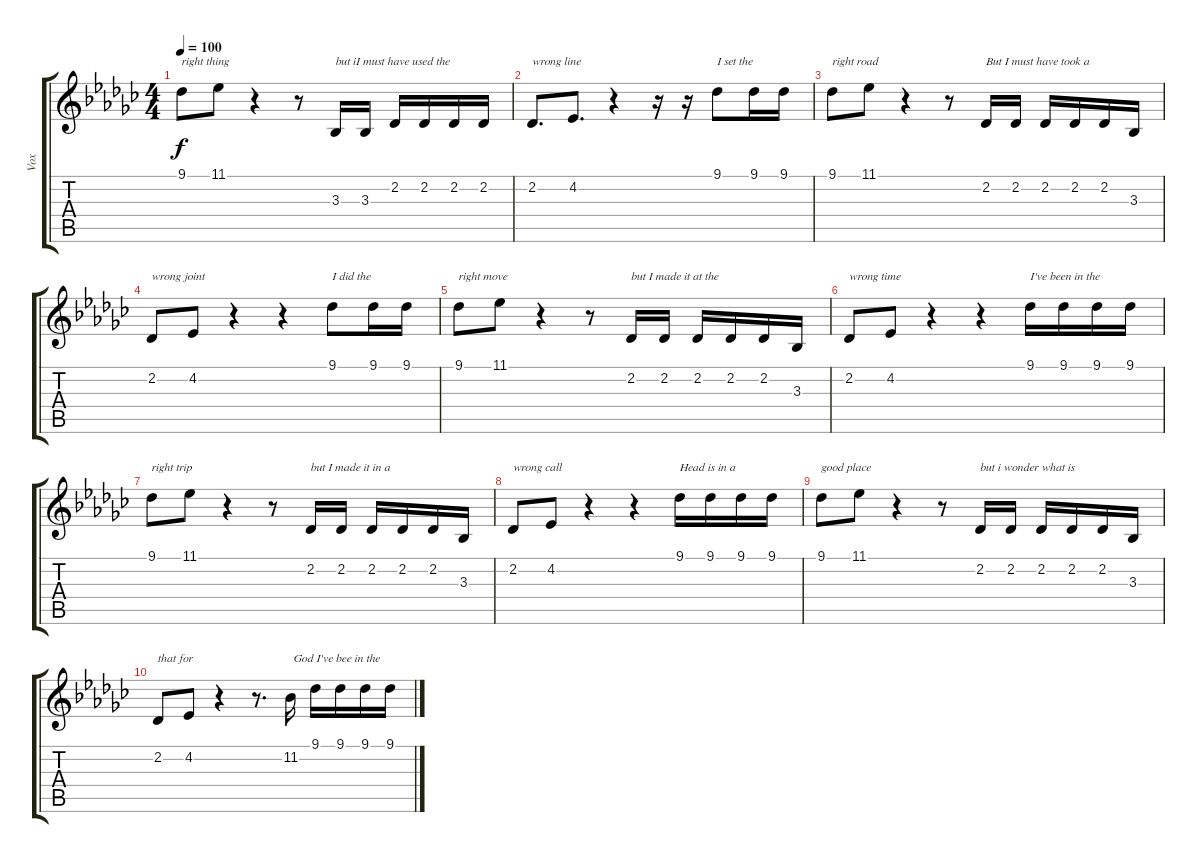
\track ("Vox" "Vox") {instrument lead1square}
\staff {score tabs}
\tuning (E4 B3 G3 D3 A2 E2) {hide}
\ts (4 4)
\tempo 100
\clef g2
\ks ebminor
9.1.8{txt "right thing" dy f} 11.1.8 r.4 r.8 3.3.16{txt "but iI must have used the"} 3.3.16 2.2.16 2.2.16 2.2.16 2.2.16 |
2.2.8{d txt "wrong line"} 4.2.8{d} r.4 r.16 r.16 9.1.8{txt "I set the"} 9.1.16 9.1.16 |
9.1.8{txt "right road"} 11.1.8 r.4 r.8 2.2.16{txt "But I must have took a"} 2.2.16 2.2.16 2.2.16 2.2.16 3.3.16 |
2.2.8{txt "wrong joint"} 4.2.8 r.4 r.4 9.1.8{txt "I did the"} 9.1.16 9.1.16 |
9.1.8{txt "right move"} 11.1.8 r.4 r.8 2.2.16{txt "but I made it at the"} 2.2.16 2.2.16 2.2.16 2.2.16 3.3.16 |
2.2.8{txt "wrong time"} 4.2.8 r.4 r.4 9.1.16{txt "I've been in the"} 9.1.16 9.1.16 9.1.16 |
9.1.8{txt "right trip" volume 0} 11.1.8 r.4 r.8 2.2.16{txt "but I made it in a"} 2.2.16 2.2.16 2.2.16 2.2.16 3.3.16 |
2.2.8{txt "wrong call"} 4.2.8 r.4 r.4 9.1.16{txt "Head is in a"} 9.1.16 9.1.16 9.1.16 |
9.1.8{txt "good place"} 11.1.8 r.4 r.8 2.2.16{txt "but i wonder what is"} 2.2.16 2.2.16 2.2.16 2.2.16 3.3.16 |
2.2.8{txt "that for"} 4.2.8 r.4 r.8{d} 11.2.16{txt " God I've bee in the"} 9.1.16 9.1.16 9.1.16 9.1.16
